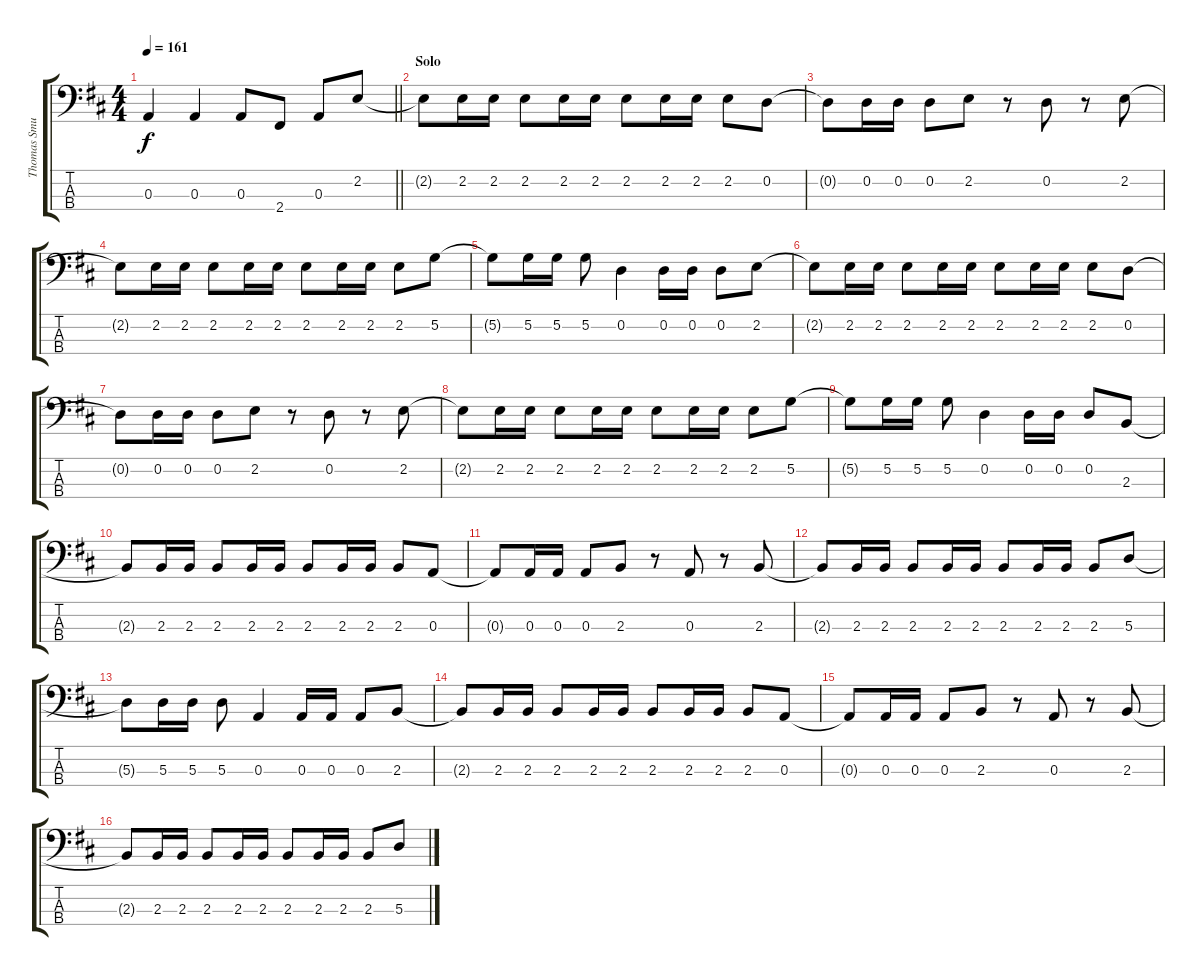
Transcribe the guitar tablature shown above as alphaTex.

\track ("Thomas Smuszynski" "Thomas Smu") {instrument electricbasspick}
\staff {score tabs}
\tuning (G2 D2 A1 E1) {hide}
\ts (4 4)
\tempo 161
\clef f4
\barLineRight lightlight
\ks bminor
0.3{t}.4{dy f} 0.3.4 0.3.8 2.4.8 0.3.8 2.2.8 |
\section ("" "Solo")
2.2{t}.8 2.2.16 2.2.16 2.2.8 2.2.16 2.2.16 2.2.8 2.2.16 2.2.16 2.2.8 0.2.8 |
0.2{t}.8 0.2.16 0.2.16 0.2.8 2.2.8 r.8 0.2.8 r.8 2.2.8 |
2.2{t}.8 2.2.16 2.2.16 2.2.8 2.2.16 2.2.16 2.2.8 2.2.16 2.2.16 2.2.8 5.2.8 |
5.2{t}.8 5.2.16 5.2.16 5.2.8 0.2.4 0.2.16 0.2.16 0.2.8 2.2.8 |
2.2{t}.8 2.2.16 2.2.16 2.2.8 2.2.16 2.2.16 2.2.8 2.2.16 2.2.16 2.2.8 0.2.8 |
0.2{t}.8 0.2.16 0.2.16 0.2.8 2.2.8 r.8 0.2.8 r.8 2.2.8 |
2.2{t}.8 2.2.16 2.2.16 2.2.8 2.2.16 2.2.16 2.2.8 2.2.16 2.2.16 2.2.8 5.2.8 |
5.2{t}.8 5.2.16 5.2.16 5.2.8 0.2.4 0.2.16 0.2.16 0.2.8 2.3.8 |
2.3{t}.8 2.3.16 2.3.16 2.3.8 2.3.16 2.3.16 2.3.8 2.3.16 2.3.16 2.3.8 0.3.8 |
0.3{t}.8 0.3.16 0.3.16 0.3.8 2.3.8 r.8 0.3.8 r.8 2.3.8 |
2.3{t}.8 2.3.16 2.3.16 2.3.8 2.3.16 2.3.16 2.3.8 2.3.16 2.3.16 2.3.8 5.3.8 |
5.3{t}.8 5.3.16 5.3.16 5.3.8 0.3.4 0.3.16 0.3.16 0.3.8 2.3.8 |
2.3{t}.8 2.3.16 2.3.16 2.3.8 2.3.16 2.3.16 2.3.8 2.3.16 2.3.16 2.3.8 0.3.8 |
0.3{t}.8 0.3.16 0.3.16 0.3.8 2.3.8 r.8 0.3.8 r.8 2.3.8 |
2.3{t}.8 2.3.16 2.3.16 2.3.8 2.3.16 2.3.16 2.3.8 2.3.16 2.3.16 2.3.8 5.3.8
